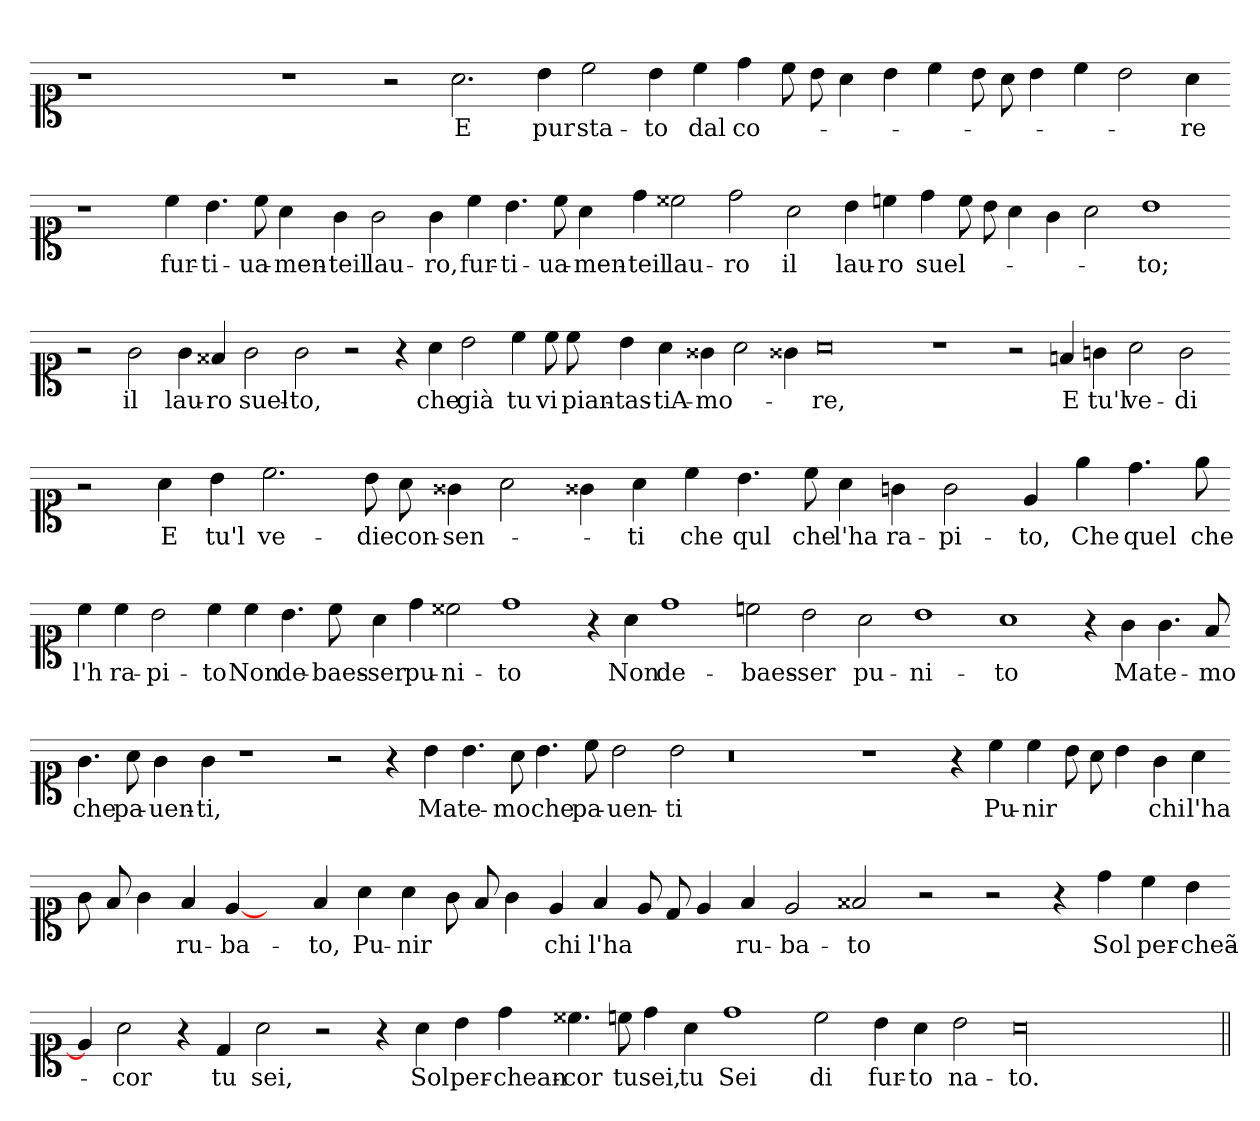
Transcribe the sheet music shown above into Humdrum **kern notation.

**kern	**text
*part1	*part1
*staff1	*staff1
*clefC1	*
*k[]	*
=	=
1r	.
1ryy	.
1r	.
2r	.
2.a	E
4b	pur
2cc	sta-
4b	to
4cc	dal
4dd	co-
8cc	.
8b	.
4a	.
4b	.
4cc	.
8b	.
8a	.
4b	.
4cc	.
2b	.
4a	re
=-	=-
1r	.
4cc	fur-
4.b	ti-
8cc	ua-
4a	men-
4g	teil
2g	lau-
4g	ro,
4cc	fur-
4.b	ti-
8cc	ua-
4a	men-
4dd	teil
2cc##X	lau-
2dd	ro
2a	il
4b	lau-
4cc	ro
4dd	suel-
8cc	.
8b	.
4a	.
4g	.
2a	.
1b	to;
=-	=-
2r	.
2g	il
4g	lau-
4f##X	ro
2g	suel-
2g	to,
2r	.
4r	.
4a	che
2b	già
4cc	tu
8cc	vi
8cc	pian-
4b	tas-
4a	tiA-
4g##X	mo-
2a	.
4g##X	.
0a	re,
1r	.
2r	.
4f	E
4g	tu'l
2a	ve-
2g	di
=-	=-
2r	.
4a	E
4b	tu'l
2.cc	ve-
8b	die
8a	con-
4g##X	sen-
2a	.
4g##X	.
4a	ti
4cc	che
4.b	qul
8cc	che
4a	l'ha
4g	ra-
2g	pi-
4e	to,
4ee	Che
4.dd	quel
8ee	che
=-	=-
4cc	l'h
4cc	ra-
2b	pi-
4cc	to
4cc	Non
4.b	de-
8cc	baes-
4a	ser
4dd	pu-
2cc##X	ni-
1dd	to
4r	.
4a	Non
1dd	de-
2cc	baes-
2b	ser
2a	pu-
1b	ni-
1a	to
4r	.
4g	Ma
4.g	te-
8f	mo
=-	=-
4.g	che
8a	pa-
4g	uen-
4g	ti,
1r	.
2r	.
4r	.
4b	Ma
4.b	te-
8a	mo
4.b	che
8cc	pa-
2b	uen-
2b	ti
0r	.
1r	.
4r	.
4cc	Pu-
4cc	nir
8b	.
8a	.
4b	.
4g	chi
4a	l'ha
=-	=-
8g	.
8f	.
4g	.
4f	ru-
[4e	ba-
4ryy	.
4f	to,
4a	Pu-
4a	nir
8g	.
8f	.
4g	.
4e	chi
4f	l'ha
8e	.
8d	.
4e	.
4f	ru-
2e	ba-
2f##X	to
2r	.
2r	.
4r	.
4dd	Sol
4cc	per-
4b	cheã-
=-	=-
4e]	.
2a	cor
4r	.
4d	tu
2a	sei,
2r	.
4r	.
4a	Sol
4b	per-
4dd	chean-
4.cc##X	cor
8cc	tu
4dd	sei,
4a	tu
1dd	Sei
2cc	di
4b	fur-
4a	to
2b	na-
00a	to.
=||	=||
*-	*-
